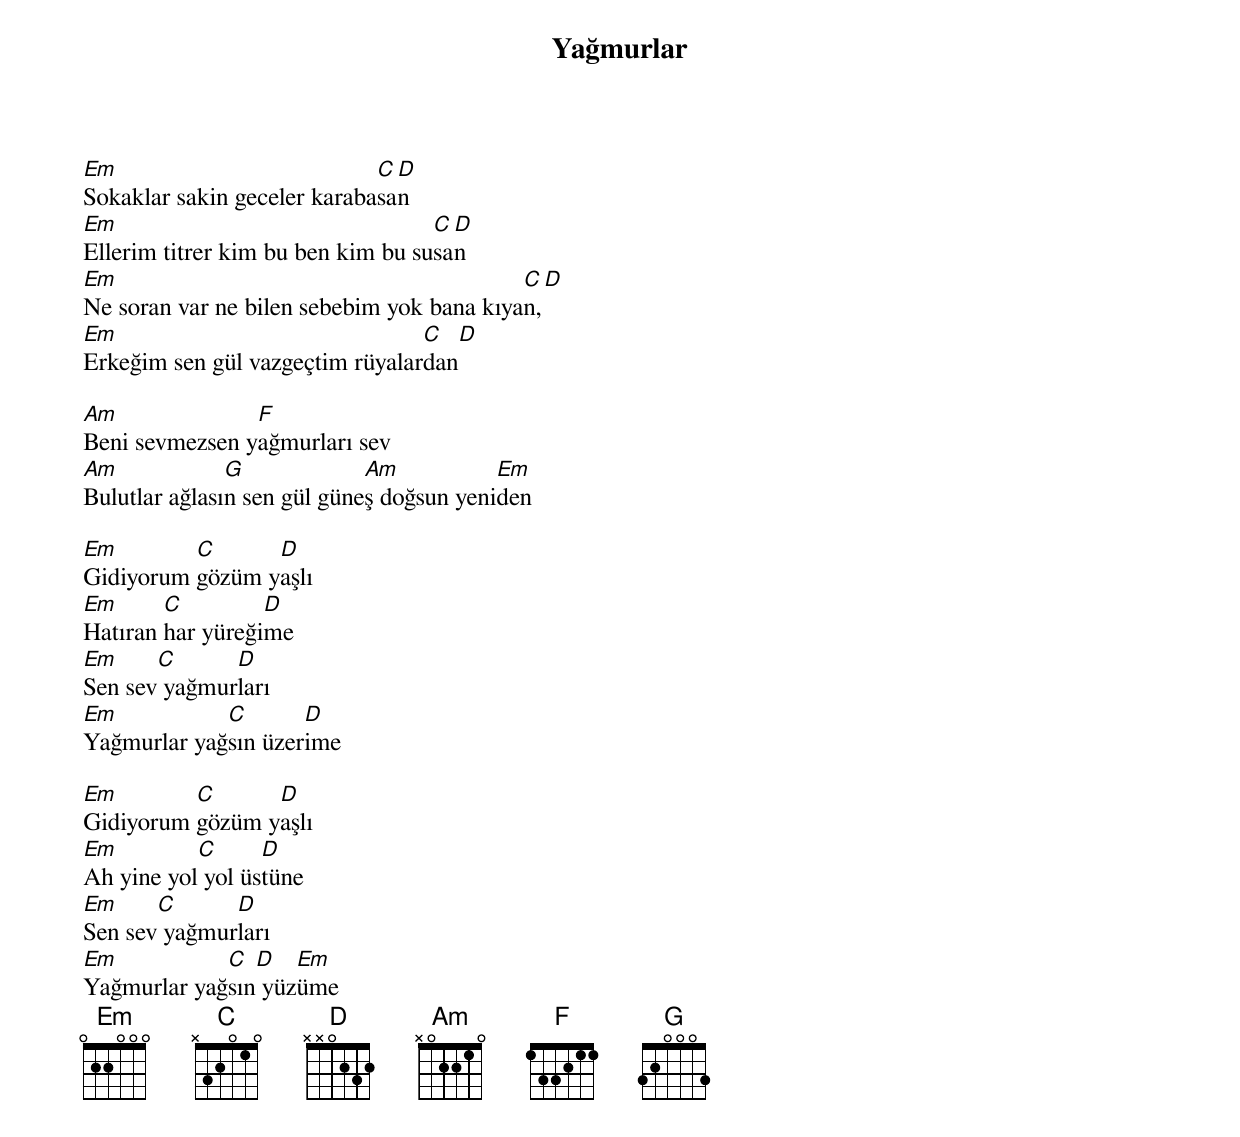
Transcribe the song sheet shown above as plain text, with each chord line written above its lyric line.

{title: Yağmurlar}
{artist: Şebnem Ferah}

Em                           C D
Sokaklar sakin geceler karabasan
Em                                 C D
Ellerim titrer kim bu ben kim bu susan
Em                                         C D
Ne soran var ne bilen sebebim yok bana kıyan,
Em                               C  D
Erkeğim sen gül vazgeçtim rüyalardan

Am              F
Beni sevmezsen yağmurları sev
Am             G             Am           Em
Bulutlar ağlasın sen gül güneş doğsun yeniden

Em        C      D
Gidiyorum gözüm yaşlı
Em      C         D
Hatıran har yüreğime
Em     C      D
Sen sev yağmurları
Em           C       D
Yağmurlar yağsın üzerime

Em        C      D
Gidiyorum gözüm yaşlı
Em         C      D
Ah yine yol yol üstüne
Em     C      D
Sen sev yağmurları
Em           C  D   Em
Yağmurlar yağsın yüzüme
